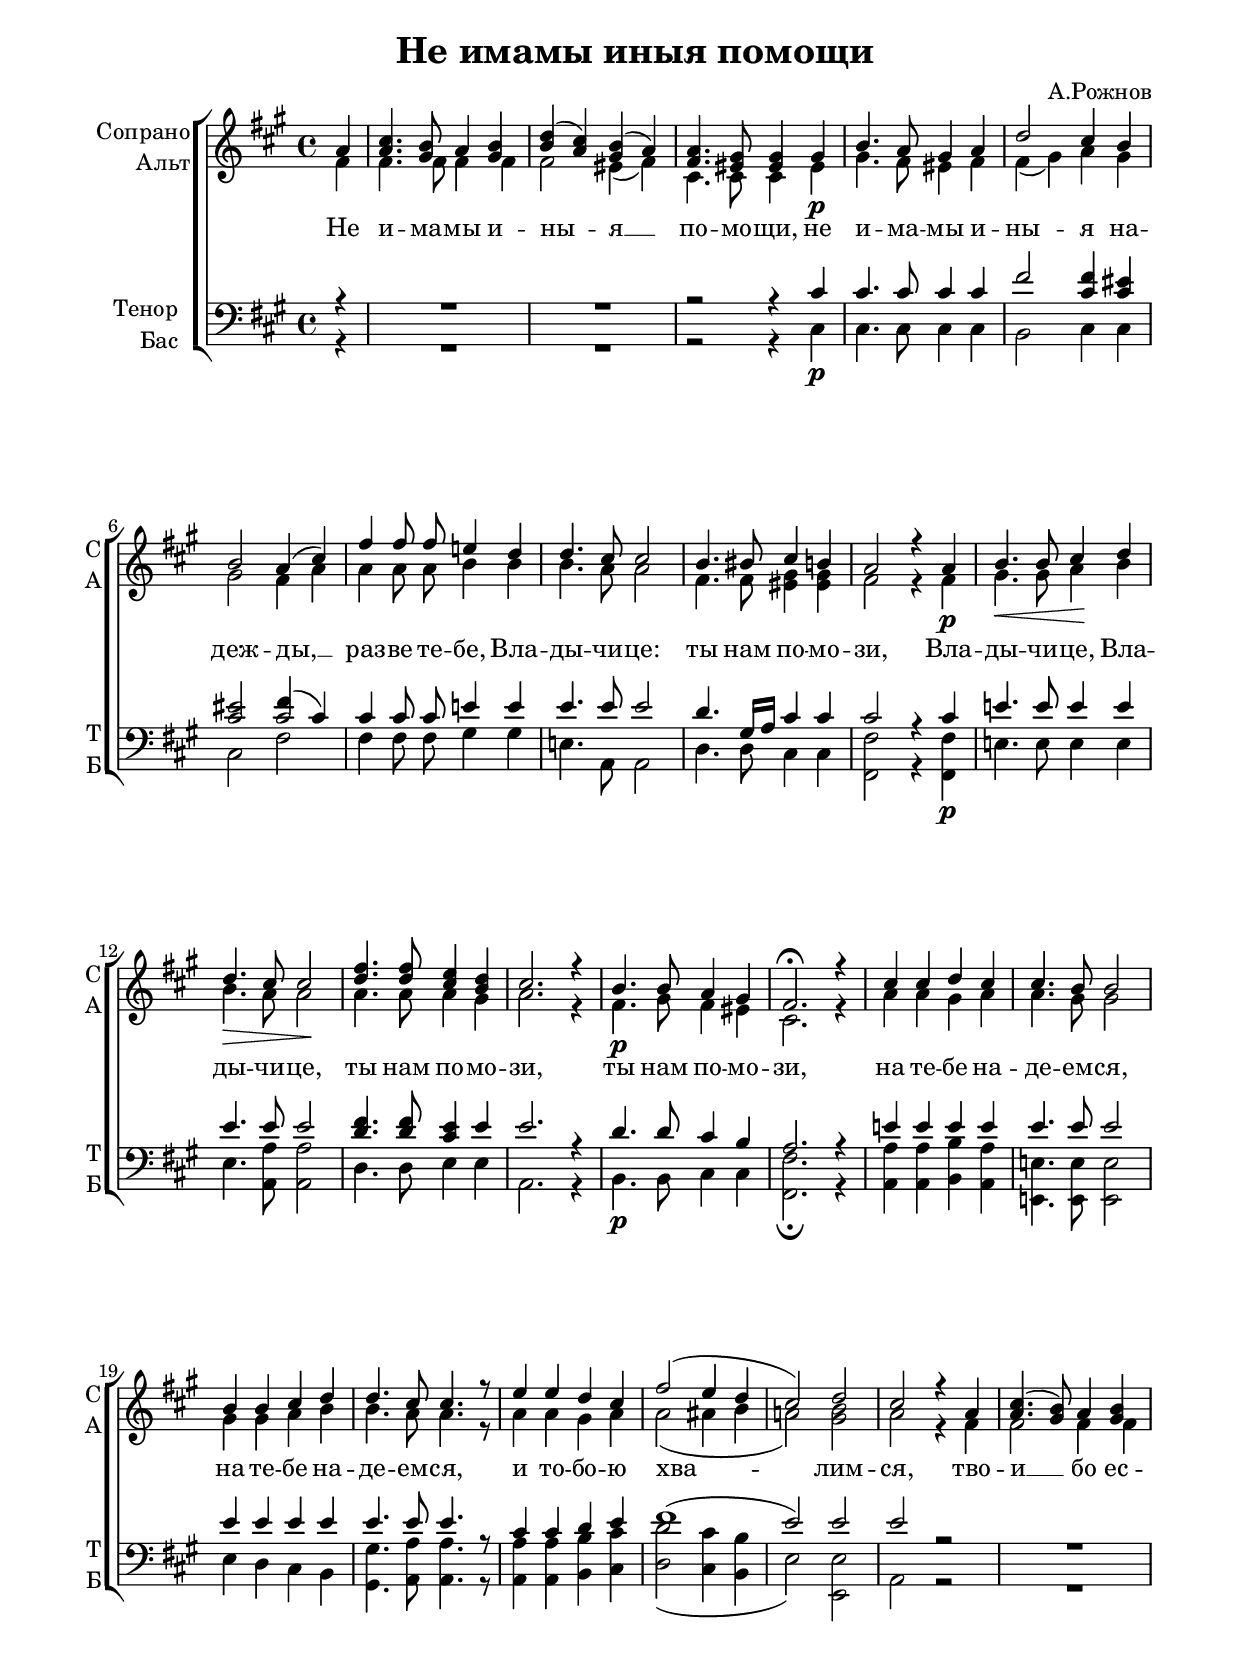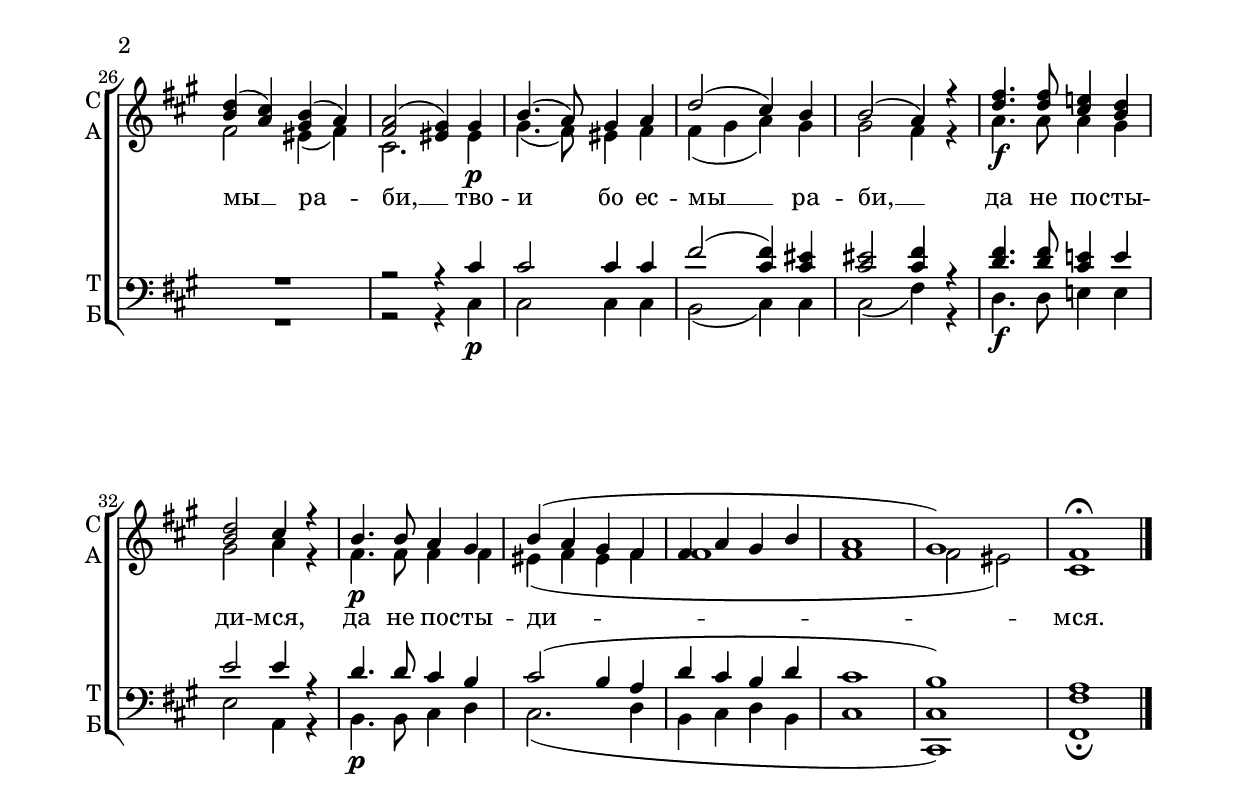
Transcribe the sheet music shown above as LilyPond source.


\version "2.18.2"
% automatically converted by musicxml2ly from /media/ddwrt/notes/imamy.xml

% закомментируйте строку ниже, чтобы получался pdf с навигацией
#(ly:set-option 'point-and-click #f)
#(ly:set-option 'midi-extension "mid")

\header {
  composer = "А.Рожнов"
  title = "Не имамы иныя помощи"
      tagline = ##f
}

  \paper {
    #(set-default-paper-size "a4")
    top-margin = 10
    left-margin = 20
    right-margin = 15
    bottom-margin = 15
    indent = 15
    %ragged-bottom = ##f
    %ragged-last-bottom = ##f
  }

abr = { \break }
abr = {}

global = {
  \key fis \minor
  \time 4/4
  \autoBeamOff
}

sopvoice =  \relative a' {
  \global
  \partial 4 a | 
  <a cis>4. <gis b>8 a4 <gis b> | 
  <b d>4( <a cis>) <gis b>( a) | \abr
  
  <fis a>4. <eis gis>8 <eis gis>4 gis | % 4
  b4. a8 gis4 a | % 5
  d2 cis4 b | \abr
  
  b2 a4( cis) | % 7
  fis4 fis8 fis e!4 d | % 8
  d4. cis8 cis2 | \abr
  
  b4. bis8 cis4 b | \barNumberCheck #10
  a2 r4 a | % 11
  b4.\< b8 cis4\! d | \abr
  
  d4.\> cis8 cis2\! | % 13
  <d fis>4. <d fis>8 <cis e>4 <b d> | % 14
  cis2. r4 | % 15
  b4. b8 a4 gis | \abr
  
  fis2.\fermata r4 | % 17
  cis'4 cis d cis | % 18
  cis4. b8 b2 | % 19
  b4 b cis d | \barNumberCheck #20 \abr
  
  d4. cis8 cis4. r8 | % 21
  e4 e d cis | % 22
  fis2( e4 d | % 23
  cis2) d | \abr
  
  cis2 r4 a | % 25
  <a cis>4.( <gis b>8) a4 <gis b> | % 26
  <b d>4( <a cis>) <gis b>( a) | \abr
  
  <fis a>2( <eis gis>4) gis | % 28
  b4.( a8) gis4 a | % 29
  d2( cis4) b | \barNumberCheck #30
  b2( a4) r | \abr
  
  <d fis>4. <d fis>8 <cis e!>4 <b d> | % 32
  <b d>2 cis4 r | % 33
  b4. b8 a4 gis | \abr
  
  b4( a gis fis | % 35
  fis4 a gis b | % 36
  a1 | % 37
  gis1) | % 38
  fis1\fermata \bar "|."
}

altvoice =  \relative fis' {
  \global
  
  fis4 | % 1
  fis4. fis8 fis4 fis | % 2
  fis2 eis4( fis) | % 3
  cis4. cis8 cis4 eis\p | % 4
  gis4. fis8 eis4 fis | % 5
  fis4( gis) a gis | % 6
  gis2 fis4 a | % 7
  a4 a8 a b4 b | % 8
  b4. a8 a2 | % 9
  fis4. fis8 <eis gis>4 <eis gis> | \barNumberCheck #10
  fis2 r4 fis\p | % 11
  gis4. gis8 a4 b | % 12
  b4. a8 a2 | % 13
  a4. a8 a4 gis | % 14
  a2. r4 | % 15
  fis4.\p gis8 fis4 eis | % 16
  cis2. r4 | % 17
  a'4 a gis a | % 18
  a4. gis8 gis2 | % 19
  gis4 gis a b | \barNumberCheck #20
  b4. a8 a4. r8 | % 21
  a4 a gis a | % 22
  a2( ais4 b | % 23
  a!2) <gis b> | % 24
  a2 r4 fis | % 25
  fis2 fis4 fis | % 26
  fis2 eis4( fis) | % 27
  cis2. eis4\p | % 28
  gis4.( fis8) eis4 fis | % 29
  fis4( gis a) gis | \barNumberCheck #30
  gis2 fis4 r | % 31
  a4.\f a8 a4 gis | % 32
  gis2 a4 r | % 33
  fis4.\p fis8 fis4 fis | % 34
  eis4( fis eis fis | % 35
  fis1 | % 36
  fis1 | % 37
  fis2 eis) | % 38
  cis1 \bar "|."
}

tenorvoice =  \relative cis' {
  \global
  \partial 4 r4 | R1 | R | % 3
  r2 r4 cis | % 4
  cis4. cis8 cis4 cis | % 5
  fis2 <cis fis>4 <cis eis> | % 6
  <cis eis>2 << { cis } { fis4( cis) } >> | % 7
  cis4 cis8 cis e!4 e | % 8
  e4. e8 e2 | % 9
  d4. gis,16 [ a ] cis4 cis | \barNumberCheck #10
  cis2 r4 cis | % 11
  e!4. e8 e4 e | % 12
  e4. e8 e2 | % 13
  <d fis>4. <d fis>8 <cis e>4 e | % 14
  e2. r4 | % 15
  d4. d8 cis4 b | % 16
  a2. r4 | % 17
  e'!4 e e e | % 18
  e4. e8 e2 | % 19
  e4 e e e | \barNumberCheck #20
  e4. e8 e4. r8 | % 21
  cis4 cis d e | % 22
  fis1( | % 23
  e2) e | % 24
  e2 r R1 R | % 27
  r2 r4 cis | % 28
  cis2 cis4 cis | % 29
  fis2( <cis fis>4) <cis eis> | \barNumberCheck #30
  <cis eis>2 <cis fis>4 r | % 31
  <d fis>4. <d fis>8 <cis e!>4 e | % 32
  e2 e4 r | % 33
  d4. d8 cis4 b | % 34
  cis2( b4 a | % 35
  d4 cis b d | % 36
  cis1 | % 37
  b1) | % 38
  a1 \bar "|."
}

bassvoice =  \relative cis {
  \global
  \partial 4 r4 | R1 | R1 | % 3
  r2 r4 cis\p | % 4
  cis4. cis8 cis4 cis | % 5
  b2 cis4 cis | % 6
  cis2 fis | % 7
  fis4 fis8 fis gis4 gis | % 8
  e!4. a,8 a2 | % 9
  d4. d8 cis4 cis | \barNumberCheck #10
  <fis, fis'>2 r4 <fis fis'>\p | % 11
  e'!4. e8 e4 e | % 12
  e4. <a, a'>8 <a a'>2 | % 13
  d4. d8 e4 e | % 14
  a,2. r4 | % 15
  b4.\p b8 cis4 cis | % 16
  <fis, fis'>2.\fermata r4 | % 17
  <a a'>4 <a a'> <b b'> <a a'> | % 18
  <e! e'!>4. <e e'>8 <e e'>2 | % 19
  e'4 d cis b | \barNumberCheck #20
  <gis gis'>4. <a a'>8 <a a'>4. r8 | % 21
  <a a'>4 <a a'> <b b'> <cis cis'> | % 22
  <d d'>2( <cis cis'>4 <b b'> | % 23
  e2) <e, e'> | % 24
  a2 r R1 R | % 27
  r2 r4 cis\p | % 28
  cis2 cis4 cis | % 29
  b2( cis4) cis | \barNumberCheck #30
  cis2( fis4) r | % 31
  d4.\f d8 e!4 e | % 32
  e2 a,4 r | % 33
  b4.\p b8 cis4 d | % 34
  cis2.( d4 | % 35
  b4 cis d b | % 36
  cis1 | % 37
  <cis, cis'>1) | % 38
  <fis fis'>1\fermata \bar "|."
}

text = \lyricmode {
  Не и -- ма -- мы и -- ны -- я __ по -- мо -- щи, 
  не и -- ма -- мы и -- ны -- я на -- деж -- ды, __
  раз -- ве те -- бе, Вла -- ды -- чи -- це:
  ты нам по -- мо -- зи, 
  Вла -- ды -- чи -- це, Вла -- ды -- чи -- це, 
  ты нам по -- мо -- зи, ты нам по -- мо -- зи,
  на те -- бе на -- де -- ем -- ся, на те -- бе на -- де -- ем -- ся, 
  и то -- бо -- ю хва -- лим -- ся,
  тво -- и __ бо ес -- мы __ ра -- би, __ тво -- и бо ес -- мы __ ра -- би, __
  да не по -- сты -- ди -- мся, да не по -- сты -- ди -- мся.
}

% The score definition
\score {
  <<
    \new ChoirStaff <<
      \new Staff \with {
      instrumentName = \markup { \right-column { "Сопрано" "Альт"  } }
      shortInstrumentName = \markup { \column { "С" "А"  } }
      midiInstrument = "voice oohs"
    }
    <<
          \new Voice = "soprano" { \voiceOne \sopvoice }
          \new Voice  = "alto" { \voiceTwo \altvoice }
      >>
      \new Lyrics \lyricsto "soprano" { \text }
       \new Staff \with {
      instrumentName = \markup { \right-column { "Тенор" "Бас" } }
      shortInstrumentName = \markup { \column { "Т" "Б" } }
      midiInstrument = "voice oohs"
    } <<
        \new Voice = "tenor" { \voiceOne \clef bass \tenorvoice }
        \new Voice = "bass" { \voiceTwo \bassvoice }
    >>
    >>

  >>
  \layout {
%        #(layout-set-staff-size 20)
  }
  \midi {
      \tempo 4=80
  }
}

